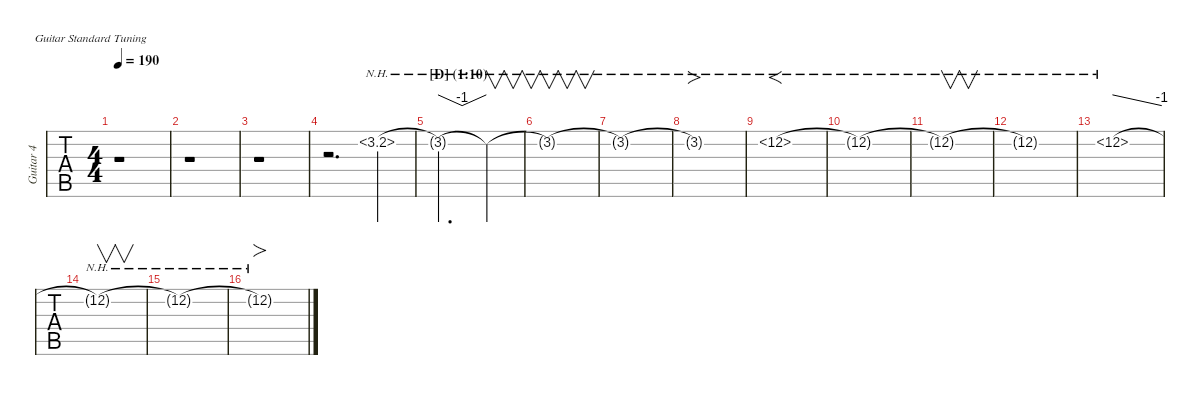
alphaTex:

\defaultSystemsLayout 4
\hideDynamics
\bracketExtendMode nobrackets
\multiTrackTrackNamePolicy allsystems
\firstSystemTrackNameMode fullname
\otherSystemsTrackNameMode fullname
\otherSystemsTrackNameOrientation horizontal
\track ("Guitar 4" "Guitar 4") {instrument overdrivenguitar}
\staff {tabs}
\tuning (E4 B3 G3 D3 A2 E2)
\ts (4 4)
\scale
0.998487
\tempo 190
\accidentals auto
\clef g2
\ottava regular
\simile none
\ks c
r.1{dy mf} |
\scale
1.00151 r.1 |
\scale
0.998459 r.1 |
\scale
1.00154 r.2{d instrument acousticguitarsteel} 3.2{nh}.4 |
\section ("D" "(1:10)")
\scale
1.00199 3.2{nh t}.2{d tbe (dip default 41.4 0 55.8 -4 56.4 -4 59.4 0)} 3.2{nh t}.4{v} |
\scale
0.999336 3.2{nh t}.1{v} |
\scale
0.999336 3.2{nh t}.1 |
\scale
0.999336 3.2{nh t}.1{fo} |
\scale
1.00617 12.2{nh}.1{f} |
\scale
0.999336 12.2{nh t}.1 |
\scale
0.990977 12.2{nh t}.1{v} |
\scale
1.00352 12.2{nh t}.1 |
\scale
0.993633 12.2{nh}.1{tbe (dive default 28.2 0 59.4 -4)} |
\scale
0.995156 12.2{nh t}.1{v} |
\scale
1.01605 12.2{nh t}.1 |
\scale
0.995157 12.2{nh t}.1{fo}
